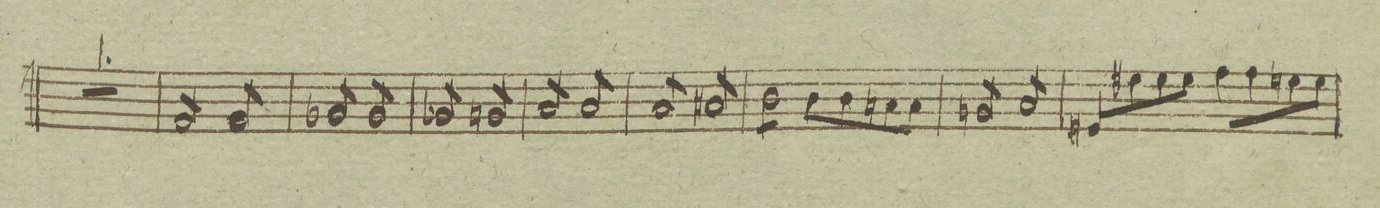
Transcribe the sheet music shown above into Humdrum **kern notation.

**kern	**dynam
*I"Basso	*
*clefF4	*
*k[]	*
*met(c|)	*
*M2/2	*
1r	.
=165	=165
8AA/L	.
8AA/	.
8AA/	.
8AA/J	.
8AA/L	.
8AA/	.
8AA/	.
8AA/J	.
=166	=166
8BB-X/L	.
8BB-/	.
8BB-/	.
8BB-/J	.
8BB-/L	.
8BB-/	.
8BB-/	.
8BB-/J	.
=167	=167
8BB-X/L	.
8BB-/	.
8BB-/	.
8BB-/J	.
8BBn/L	.
8BB/	.
8BB/	.
8BB/J	.
=168	=168
8C/L	.
8C/	.
8C/	.
8C/J	.
8C/L	.
8C/	.
8C/	.
8C/J	.
=169	=169
8C/L	.
8C/	.
8C/	.
8C/J	.
8C#X/L	.
8C#/	.
8C#/	.
8C#/J	.
=170	=170
8D\L	.
8D\	.
8D\	.
8D\J	.
*Xtremolo	*
8DL\	.
8D\	.
8Cn/	.
8C/J	.
=171	=171
*tremolo	*
8BBn/L	.
8BB/	.
8BB/	.
8BB/J	.
8C/L	.
8C/	.
8C/	.
8C/J	.
=172	=172
8GG#XL/	.
8G#X\	.
8G#\	.
8G#J\	.
*Xtremolo	*
8A\L	.
8A\	.
8Gn\	.
8G\J	.
=173	=173
*-	*-
